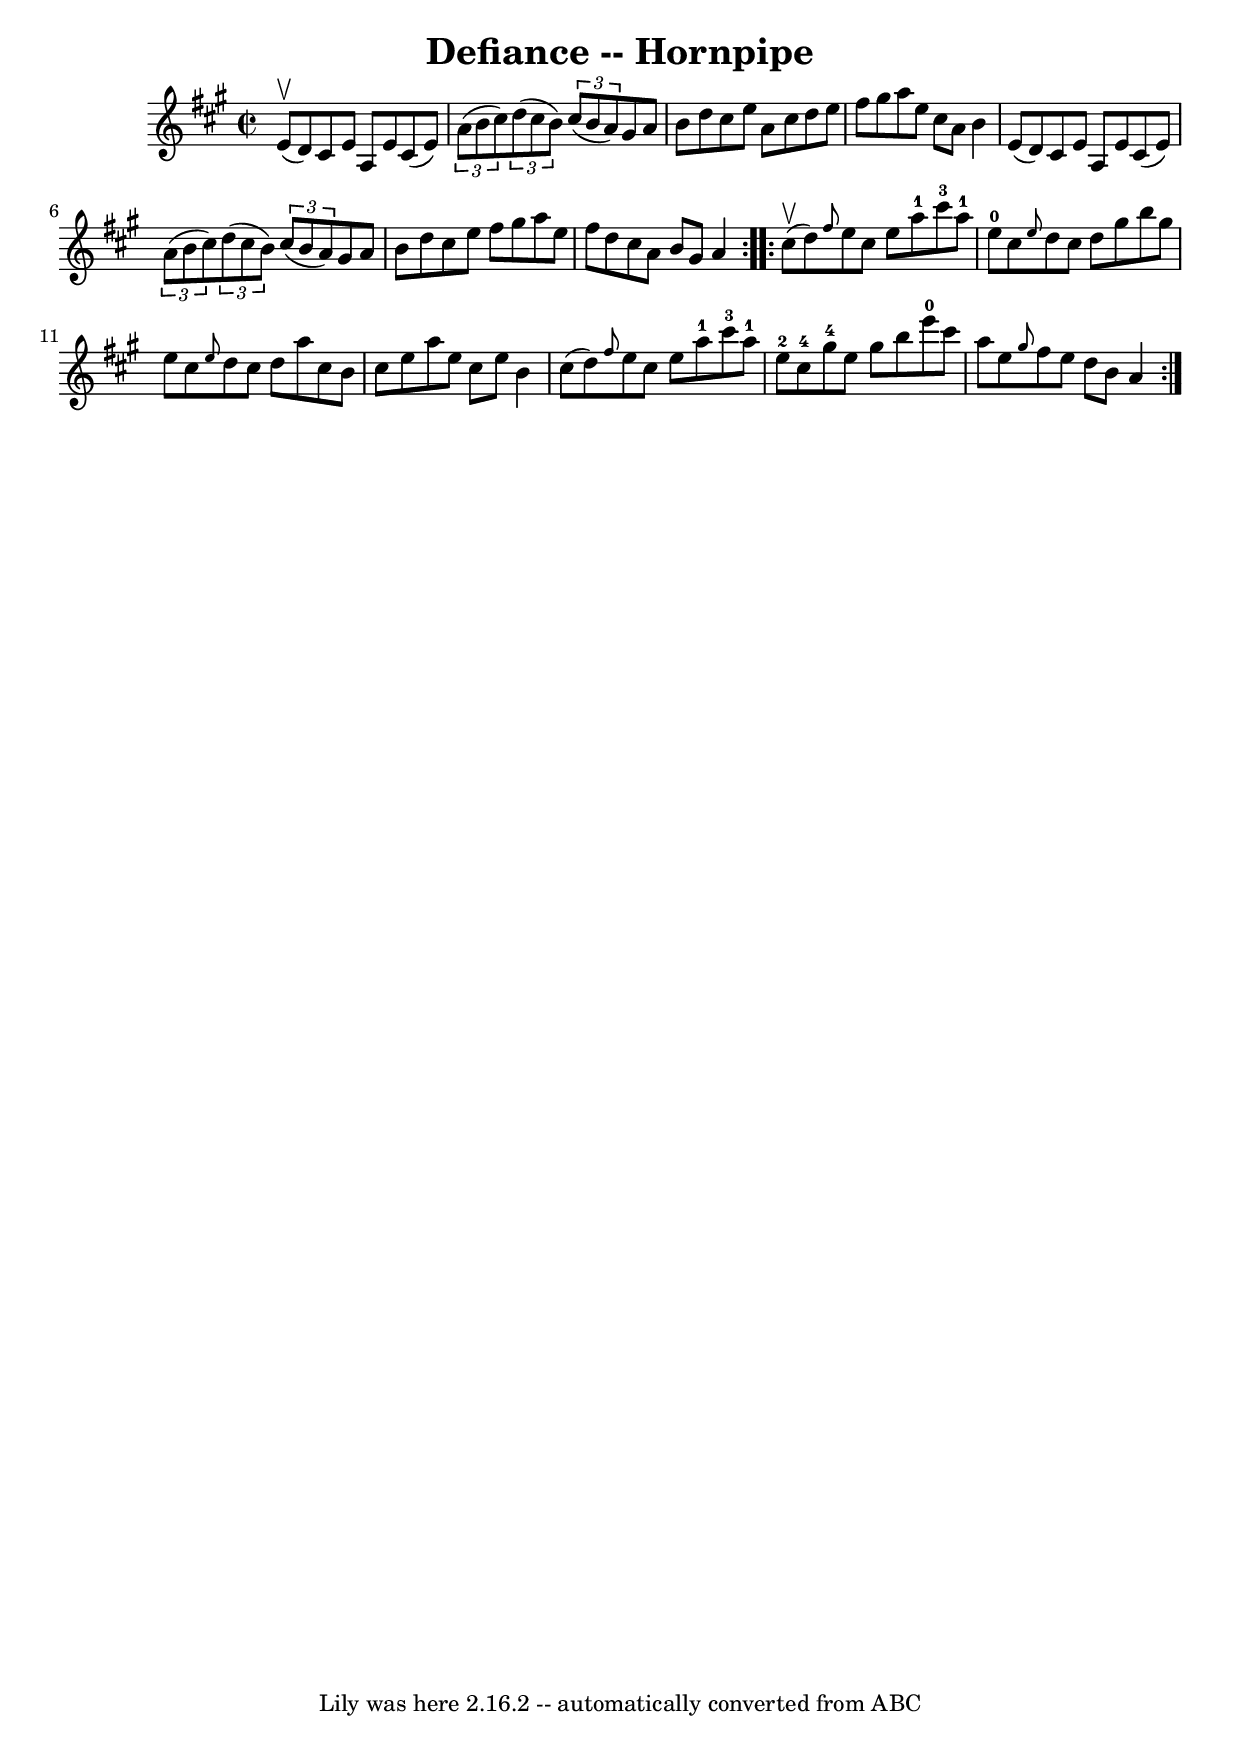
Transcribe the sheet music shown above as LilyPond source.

\version "2.16.2"
\include "Mammoth.ily"
\header {
  %% book = "Cole's 1000 Fiddle Tunes"
 crossRefNumber = "1"
 footnotes = ""
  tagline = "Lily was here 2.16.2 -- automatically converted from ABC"
  title = "Defiance -- Hornpipe"

}
voicedefault =  {



  \repeat volta 2 {

    \override Staff.TimeSignature #'style = #'C
    \time 2/2 
    \key a \major e'8 (^\upbow d'8)  |
 cs'8 e'8    
 a8 e'8 cs'8 (e'8)   \times 2/3 { a'8 (b'8 cs''8)  				    }   |
    \times 2/3 { d''8 (cs''8 b'8) 
	       }   \times 2/3 { cs''8 
				(b'8 a'8)  			      } gs'8 a'8 b'8 d''8   |
 cs''8 e''8 a'8 cs''8 d''8 e''8 fs''8 gs''8   |
 a''8 e''8 cs''8 a'8 b'4 e'8 (d'8)  |
 cs'8 e'8 a8 e'8 
 cs'8 (e'8)   \times 2/3 { a'8 (b'8 cs''8)  			     }  |
    
    \times 2/3 { d''8 (cs''8 b'8) 
	       }   \times 2/3 { cs''8 (b'8    
				a'8)  			      } gs'8 a'8 b'8 d''8   |
 cs''8 e''8 fs''8 gs''8 a''8 e''8 fs''8 d''8   |
 cs''8 a'8 b'8    
 gs'8 a'4  
  }     
  \repeat volta 2 { cs''8 (^\upbow d''8)  |
    
    \grace { fs''8  
	   } e''8 cs''8 e''8 a''8-1 cs'''8-3 a''8-1 e''8-0 cs''8   |
    \grace { e''8  
	   } d''8 cs''8 d''8 gs''8 b''8 gs''8 e''8 cs''8   |
    \grace {    
 e''8       } d''8 cs''8 d''8 a''8 cs''8 b'8 cs''8 e''8    |
 a''8 e''8 cs''8 e''8 b'4 cs''8 (d''8)  |
    \grace { fs''8  
	   } e''8 cs''8 e''8 a''8-1 cs'''8-3 a''8-1 e''8-2 cs''8-4  |
 gs''8-4 e''8 gs''8 b''8 e'''8-0 cs'''8 a''8 e''8   |
    
    \grace { gs''8  
	   } fs''8 e''8 d''8 b'8 a'4  
  }   

}

\score{
  <<

    \context Staff="default"
    {
      \voicedefault 
      
    }

  >>
  \layout {
    
  }
  \midi {
  }

}
